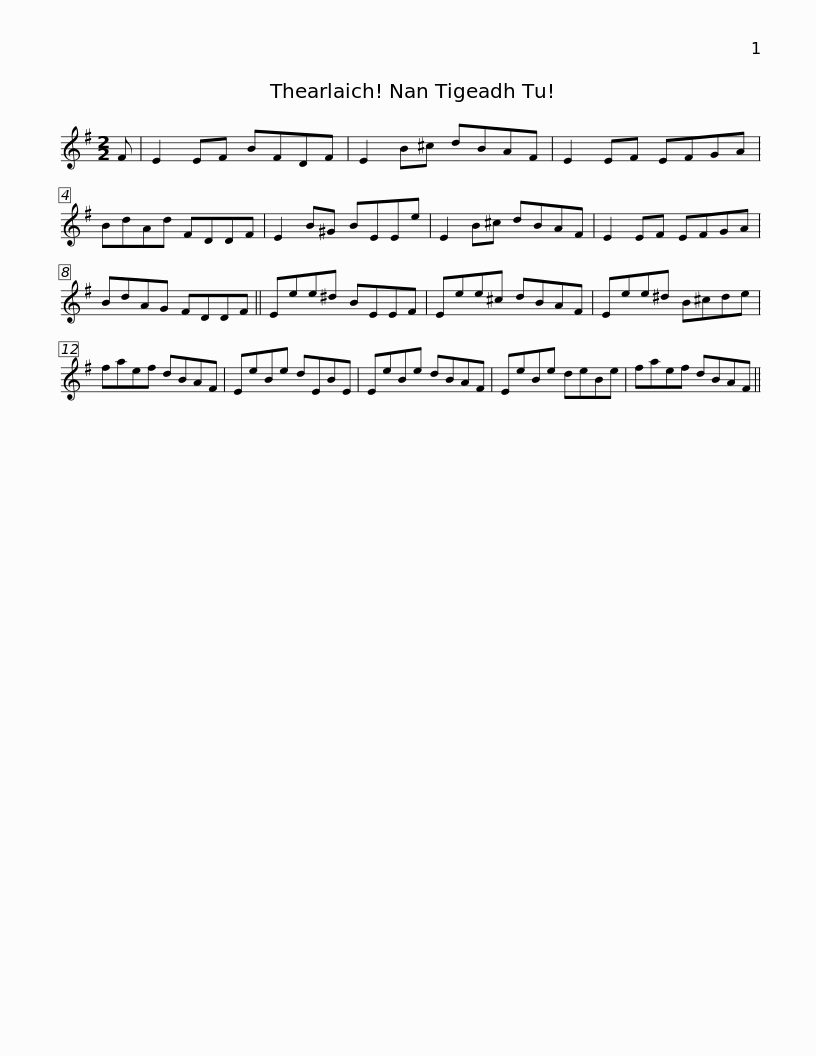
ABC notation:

X:1
L:1/8
M:2/2
I:linebreak $
K:Emin
V:1 treble
V:1
 F | E2 EF BFDF | E2 B^c dBAF | E2 EF EFGA | BdAd FDDF | %5
 E2 B^G BEEe |$ E2 B^c dBAF | E2 EF EFGA | BdAG FDDF || Eee^d BEEF | %10
 Eee^c dBAF |$ Eee^d B^cde | faef dBAF | EeBe dEBE | EeBe dBAF | %15
 EeBe deBe |$ faef dBAF || %17
